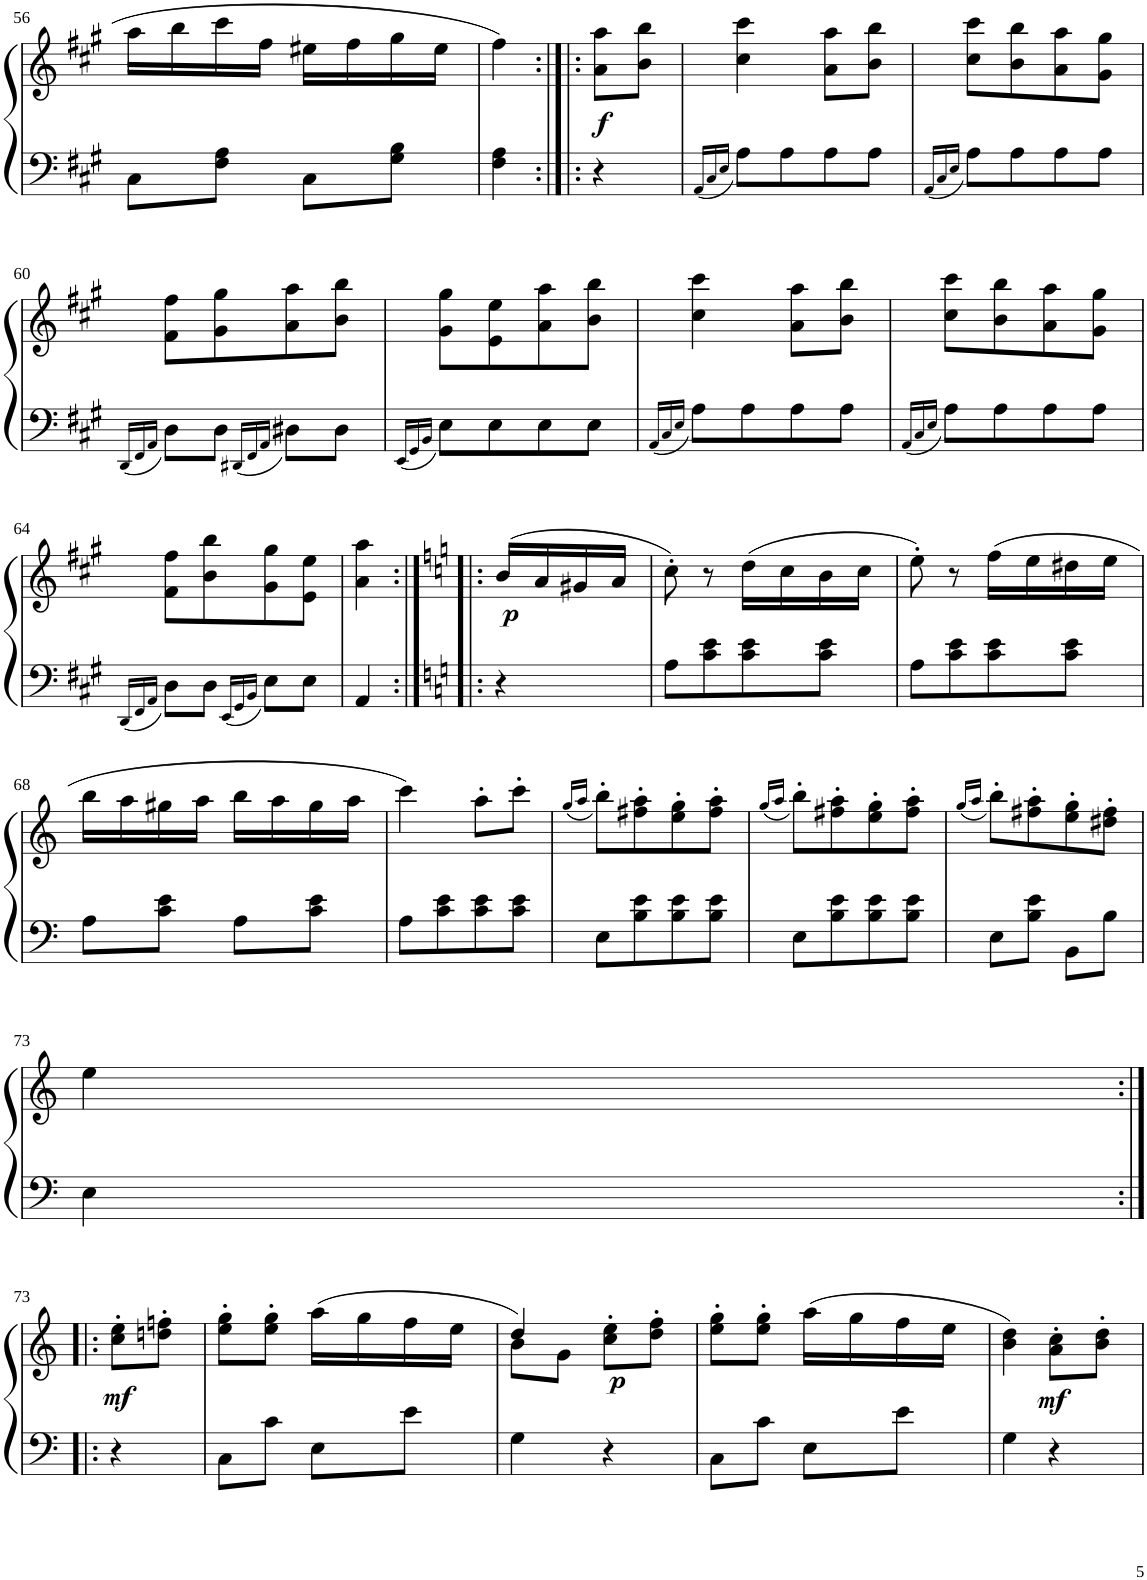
**kern	**kern	**dynam
*part1	*part1	*part1
*staff2	*staff1	*staff1/2
*I"Piano	*	*
*I'Pno	*	*
!!LO:PB:g=z
*clefF4	*clefG2	*
*k[f#c#g#]	*k[f#c#g#]	*
*M2/4	*M2/4	*
=56	=56	=56
8C#\L	16aa\LL	.
.	16bb\	.
8F#\ 8A\J	16ccc#\	.
.	16ff#\JJ	.
8C#\L	16ee#X\LL	.
.	16ff#\	.
8G#\ 8B\J	16gg#\	.
.	16ee#\JJ	.
=57	=57	=57
4F#\ 4A\	4ff#\	.
=57:|!|:	=57:|!|:	=57:|!|:
!	!	!LO:DY:b
4r	8a\ 8aa\L	f
.	8b\ 8bb\J	.
=58	=58	=58
16qAA/LL	.	.
16qC#/	.	.
16qE/JJ	.	.
8A\L	4cc#\ 4ccc#\	.
8A\	.	.
8A\	8a\ 8aa\L	.
8A\J	8b\ 8bb\J	.
=59	=59	=59
16qAA/LL	.	.
16qC#/	.	.
16qE/JJ	.	.
8A\L	8cc#\ 8ccc#\L	.
8A\	8b\ 8bb\	.
8A\	8a\ 8aa\	.
8A\J	8g#\ 8gg#\J	.
!!LO:LB:g=z
=60	=60	=60
16qDD/LL	.	.
16qFF#/	.	.
16qAA/JJ	.	.
8D\L	8f#\ 8ff#\L	.
8D\J	8g#\ 8gg#\	.
16qDD#X/LL	.	.
16qFF#/	.	.
16qAA/JJ	.	.
8D#X\L	8a\ 8aa\	.
8D#\J	8b\ 8bb\J	.
=61	=61	=61
16qEE/LL	.	.
16qGG#/	.	.
16qBB/JJ	.	.
8E\L	8g#\ 8gg#\L	.
8E\	8e\ 8ee\	.
8E\	8a\ 8aa\	.
8E\J	8b\ 8bb\J	.
=62	=62	=62
16qAA/LL	.	.
16qC#/	.	.
16qE/JJ	.	.
8A\L	4cc#\ 4ccc#\	.
8A\	.	.
8A\	8a\ 8aa\L	.
8A\J	8b\ 8bb\J	.
=63	=63	=63
16qAA/LL	.	.
16qC#/	.	.
16qE/JJ	.	.
8A\L	8cc#\ 8ccc#\L	.
8A\	8b\ 8bb\	.
8A\	8a\ 8aa\	.
8A\J	8g#\ 8gg#\J	.
!!LO:LB:g=z
=64	=64	=64
16qDD/LL	.	.
16qFF#/	.	.
16qAA/JJ	.	.
8D\L	8f#\ 8ff#\L	.
8D\J	8b\ 8bb\	.
16qEE/LL	.	.
16qGG#/	.	.
16qBB/JJ	.	.
8E\L	8g#\ 8gg#\	.
8E\J	8e\ 8ee\J	.
=65	=65	=65
4AA/	4a\ 4aa\	.
=65:|!|:	=65:|!|:	=65:|!|:
*k[]	*k[]	*
!	!	!LO:DY:b
4r	(16b/LL	p
.	16a/	.
.	16g#X/	.
.	16a/JJ	.
=66	=66	=66
8A\L	8cc'\)	.
8c\ 8e\	8r	.
8c\ 8e\	(16dd\LL	.
.	16cc\	.
8c\ 8e\J	16b\	.
.	16cc\JJ	.
=67	=67	=67
8A\L	8ee'\)	.
8c\ 8e\	8r	.
8c\ 8e\	(16ff\LL	.
.	16ee\	.
8c\ 8e\J	16dd#X\	.
.	16ee\JJ	.
!!LO:LB:g=z
=68	=68	=68
8A\L	16bb\LL	.
.	16aa\	.
8c\ 8e\J	16gg#X\	.
.	16aa\JJ	.
8A\L	16bb\LL	.
.	16aa\	.
8c\ 8e\J	16gg#\	.
.	16aa\JJ	.
=69	=69	=69
8A\L	4ccc\)	.
8c\ 8e\	.	.
8c\ 8e\	8aa'\L	.
8c\ 8e\J	8ccc'\J	.
=70	=70	=70
.	(16qgg/LL	.
.	16qaa/JJ	.
8E\L	8bb'\L)	.
8B\ 8e\	8ff#X\' 8aa\'	.
8B\ 8e\	8ee\' 8gg\'	.
8B\ 8e\J	8ff#\' 8aa\'J	.
=71	=71	=71
.	(16qgg/LL	.
.	16qaa/JJ	.
8E\L	8bb'\L)	.
8B\ 8e\	8ff#X\' 8aa\'	.
8B\ 8e\	8ee\' 8gg\'	.
8B\ 8e\J	8ff#\' 8aa\'J	.
=72	=72	=72
.	(16qgg/LL	.
.	16qaa/JJ	.
8E\L	8bb'\L)	.
8B\ 8e\J	8ff#X\' 8aa\'	.
8BB\L	8ee\' 8gg\'	.
8B\J	8dd#X\' 8ff#\'J	.
!!LO:LB:g=z
=73	=73	=73
4E\	4ee\	.
!!LO:LB:g=z
=73:|!|:	=73:|!|:	=73:|!|:
!	!	!LO:DY:b
4r	8cc\' 8ee\'L	mf
.	8ddn\' 8ffn\'J	.
=74	=74	=74
8C\L	8ee\' 8gg\'L	.
8c\J	8ee\' 8gg\'J	.
8E\L	(16aa\LL	.
.	16gg\	.
8e\J	16ff\	.
.	16ee\JJ	.
=75	=75	=75
*	*^	*
4G\	4dd/)	8b\L	.
.	.	8g\J	.
!	!	!	!LO:DY:b
4r	8cc\'> 8ee\'>L	4ryy	p
.	8dd\'> 8ff\'>J	.	.
*	*v	*v	*
=76	=76	=76
8C\L	8ee\' 8gg\'L	.
8c\J	8ee\' 8gg\'J	.
8E\L	(16aa\LL	.
.	16gg\	.
8e\J	16ff\	.
.	16ee\JJ	.
=77	=77	=77
4G\	4b\ 4dd\)	.
!	!	!LO:DY:b
4r	8a\' 8cc\'L	mf
.	8b\' 8dd\'J	.
=	=	=
*-	*-	*-
